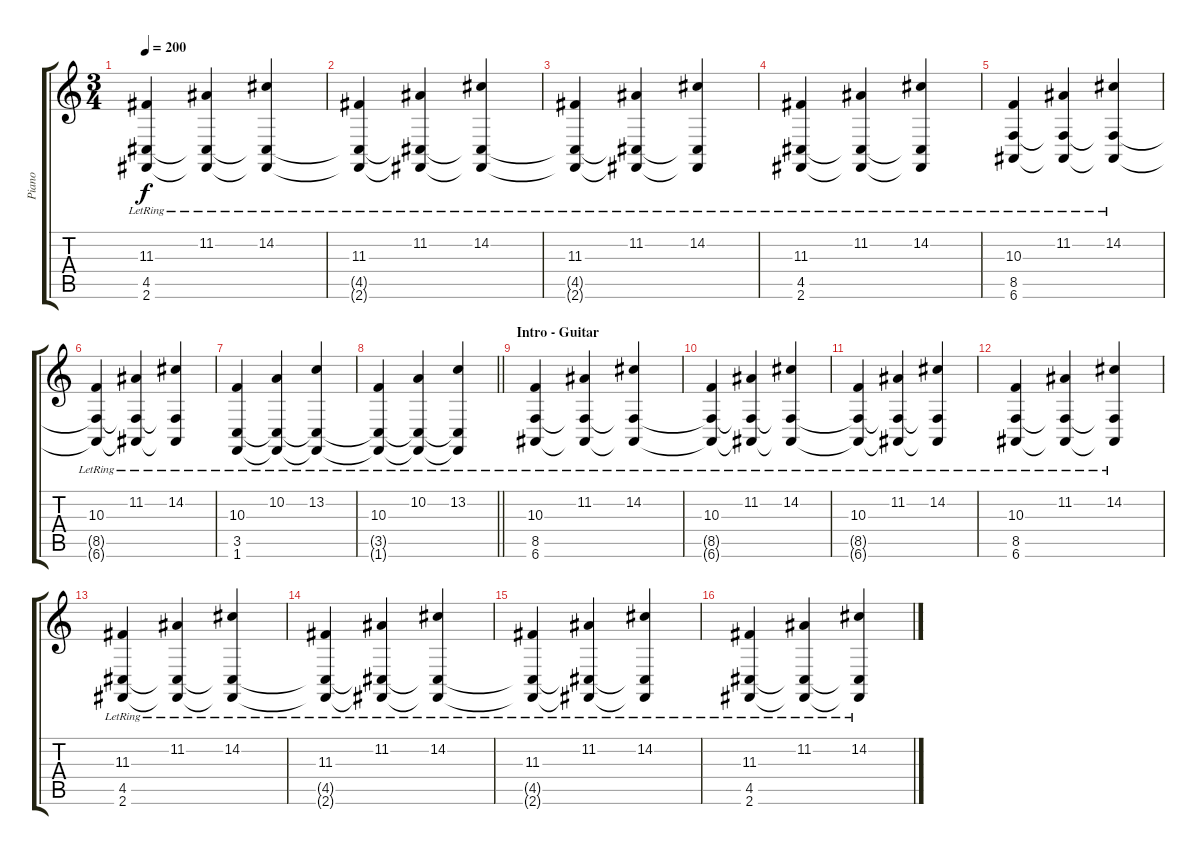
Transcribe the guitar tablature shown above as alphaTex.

\track ("Piano" "Piano") {instrument acousticgrandpiano}
\staff {score tabs}
\tuning (E4 B3 G3 D3 A2 E2) {hide}
\ts (3 4)
\tempo 200
\clef g2
\ks c
(11.3{lr} 4.5{lr} 2.6{lr}).4{dy f} (11.2{lr} 4.5{t} 2.6{t}).4 (14.2{lr} 4.5{t} 2.6{t}).4 |
(11.3{lr} 4.5{t} 2.6{t}).4 (11.2{lr} 4.5{t} 2.6{t}).4 (14.2{lr} 4.5{t} 2.6{t}).4 |
(11.3{lr} 4.5{t} 2.6{t}).4 (11.2{lr} 4.5{t} 2.6{t}).4 (14.2{lr} 4.5{t} 2.6{t}).4 |
(11.3{lr} 4.5{lr} 2.6{lr}).4 (11.2{lr} 4.5{t} 2.6{t}).4 (14.2{lr} 4.5{t} 2.6{t}).4 |
(10.3{lr} 8.5{lr} 6.6{lr}).4 (11.2{lr} 8.5{t} 6.6{t}).4 (14.2{lr} 8.5{t} 6.6{t}).4 |
(10.3{lr} 8.5{t} 6.6{t}).4 (11.2{lr} 8.5{t} 6.6{t}).4 (14.2{lr} 8.5{t} 6.6{t}).4 |
(10.3{lr} 3.5{lr} 1.6{lr}).4 (10.2{lr} 3.5{t} 1.6{t}).4 (13.2{lr} 3.5{t} 1.6{t}).4 |
\barLineRight lightlight
(10.3{lr} 3.5{t} 1.6{t}).4 (10.2{lr} 3.5{t} 1.6{t}).4 (13.2{lr} 3.5{t} 1.6{t}).4 |
\section ("" "Intro - Guitar")
(10.3{lr} 8.5{lr} 6.6{lr}).4 (11.2{lr} 8.5{t} 6.6{t}).4 (14.2{lr} 8.5{t} 6.6{t}).4 |
(10.3{lr} 8.5{t} 6.6{t}).4 (11.2{lr} 8.5{t} 6.6{t}).4 (14.2{lr} 8.5{t} 6.6{t}).4 |
(10.3{lr} 8.5{t} 6.6{t}).4 (11.2{lr} 8.5{t} 6.6{t}).4 (14.2{lr} 8.5{t} 6.6{t}).4 |
(10.3{lr} 8.5{lr} 6.6{lr}).4 (11.2{lr} 8.5{t} 6.6{t}).4 (14.2{lr} 8.5{t} 6.6{t}).4 |
(11.3{lr} 4.5{lr} 2.6{lr}).4 (11.2{lr} 4.5{t} 2.6{t}).4 (14.2{lr} 4.5{t} 2.6{t}).4 |
(11.3{lr} 4.5{t} 2.6{t}).4 (11.2{lr} 4.5{t} 2.6{t}).4 (14.2{lr} 4.5{t} 2.6{t}).4 |
(11.3{lr} 4.5{t} 2.6{t}).4 (11.2{lr} 4.5{t} 2.6{t}).4 (14.2{lr} 4.5{t} 2.6{t}).4 |
(11.3{lr} 4.5{lr} 2.6{lr}).4 (11.2{lr} 4.5{t} 2.6{t}).4 (14.2{lr} 4.5{t} 2.6{t}).4
